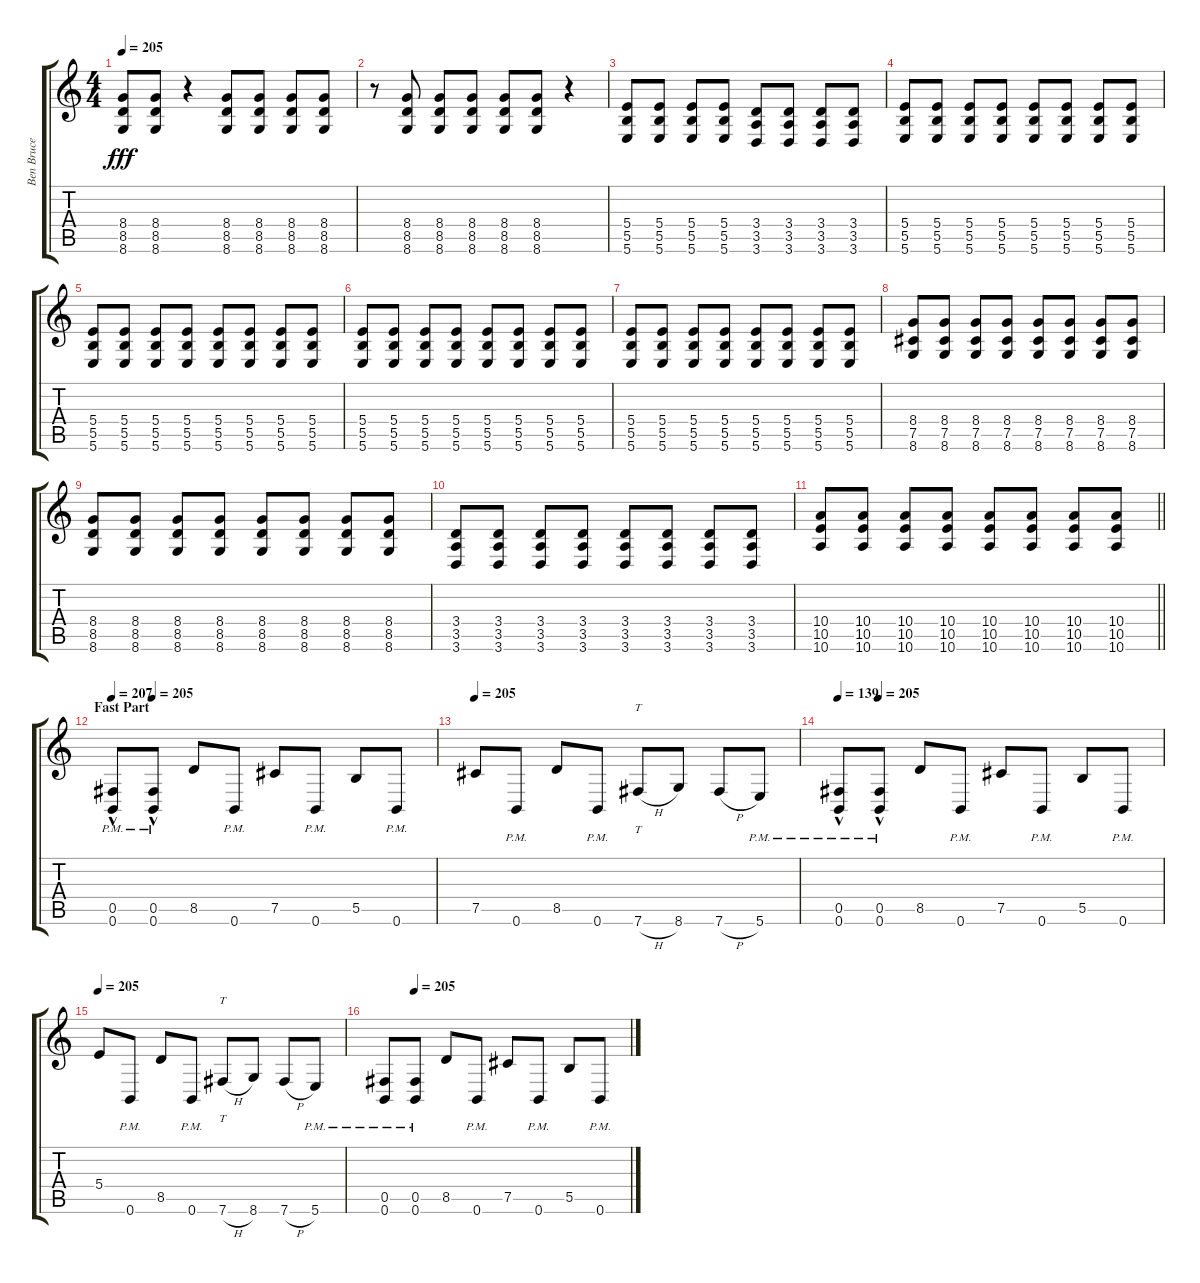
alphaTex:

\track ("Ben Bruce" "Ben Bruce") {instrument distortionguitar}
\staff {score tabs}
\tuning (Db4 Ab3 E3 B2 Gb2 B1) {hide}
\ts (4 4)
\tempo 205
\clef g2
\ks c
(8.4 8.5 8.6).8{dy fff} (8.4 8.5 8.6).8 r.4 (8.4 8.5 8.6).8 (8.4 8.5 8.6).8 (8.4 8.5 8.6).8 (8.4 8.5 8.6).8 |
r.8 (8.4 8.5 8.6).8 (8.4 8.5 8.6).8 (8.4 8.5 8.6).8 (8.4 8.5 8.6).8 (8.4 8.5 8.6).8 r.4 |
(5.4 5.5 5.6).8 (5.4 5.5 5.6).8 (5.4 5.5 5.6).8 (5.4 5.5 5.6).8 (3.4 3.5 3.6).8 (3.4 3.5 3.6).8 (3.4 3.5 3.6).8 (3.4 3.5 3.6).8 |
(5.4 5.5 5.6).8 (5.4 5.5 5.6).8 (5.4 5.5 5.6).8 (5.4 5.5 5.6).8 (5.4 5.5 5.6).8 (5.4 5.5 5.6).8 (5.4 5.5 5.6).8 (5.4 5.5 5.6).8 |
(5.4 5.5 5.6).8 (5.4 5.5 5.6).8 (5.4 5.5 5.6).8 (5.4 5.5 5.6).8 (5.4 5.5 5.6).8 (5.4 5.5 5.6).8 (5.4 5.5 5.6).8 (5.4 5.5 5.6).8 |
(5.4 5.5 5.6).8 (5.4 5.5 5.6).8 (5.4 5.5 5.6).8 (5.4 5.5 5.6).8 (5.4 5.5 5.6).8 (5.4 5.5 5.6).8 (5.4 5.5 5.6).8 (5.4 5.5 5.6).8 |
(5.4 5.5 5.6).8 (5.4 5.5 5.6).8 (5.4 5.5 5.6).8 (5.4 5.5 5.6).8 (5.4 5.5 5.6).8 (5.4 5.5 5.6).8 (5.4 5.5 5.6).8 (5.4 5.5 5.6).8 |
(8.4 7.5 8.6).8 (8.4 7.5 8.6).8 (8.4 7.5 8.6).8 (8.4 7.5 8.6).8 (8.4 7.5 8.6).8 (8.4 7.5 8.6).8 (8.4 7.5 8.6).8 (8.4 7.5 8.6).8 |
(8.4 8.5 8.6).8 (8.4 8.5 8.6).8 (8.4 8.5 8.6).8 (8.4 8.5 8.6).8 (8.4 8.5 8.6).8 (8.4 8.5 8.6).8 (8.4 8.5 8.6).8 (8.4 8.5 8.6).8 |
(3.4 3.5 3.6).8 (3.4 3.5 3.6).8 (3.4 3.5 3.6).8 (3.4 3.5 3.6).8 (3.4 3.5 3.6).8 (3.4 3.5 3.6).8 (3.4 3.5 3.6).8 (3.4 3.5 3.6).8 |
\barLineRight lightlight
(10.4 10.5 10.6).8 (10.4 10.5 10.6).8 (10.4 10.5 10.6).8 (10.4 10.5 10.6).8 (10.4 10.5 10.6).8 (10.4 10.5 10.6).8 (10.4 10.5 10.6).8 (10.4 10.5 10.6).8 |
\section ("" "Fast Part")
\tempo 207
\tempo (205 0.125)
(0.5{hac pm} 0.6{hac pm}).8{instrument distortionguitar} (0.5{hac pm} 0.6{hac pm}).8 8.5.8 0.6{pm}.8 7.5.8 0.6{pm}.8 5.5.8 0.6{pm}.8 |
\tempo 205
7.5.8 0.6{pm}.8 8.5.8 0.6{pm}.8 7.6{h}.8{tt} 8.6.8 7.6{h}.8 5.6{pm}.8 |
\tempo 139
\tempo (205 0.125)
(0.5{hac pm} 0.6{hac pm}).8{instrument distortionguitar} (0.5{hac pm} 0.6{hac pm}).8 8.5.8 0.6{pm}.8 7.5.8 0.6{pm}.8 5.5.8 0.6{pm}.8 |
\tempo 205
5.4.8 0.6{pm}.8 8.5.8 0.6{pm}.8 7.6{h}.8{tt} 8.6.8 7.6{h}.8 5.6{pm}.8 |
\tempo (205 0.125)
(0.5{pm} 0.6{pm}).8 (0.5{pm} 0.6{pm}).8 8.5.8 0.6{pm}.8 7.5.8 0.6{pm}.8 5.5.8 0.6{pm}.8
